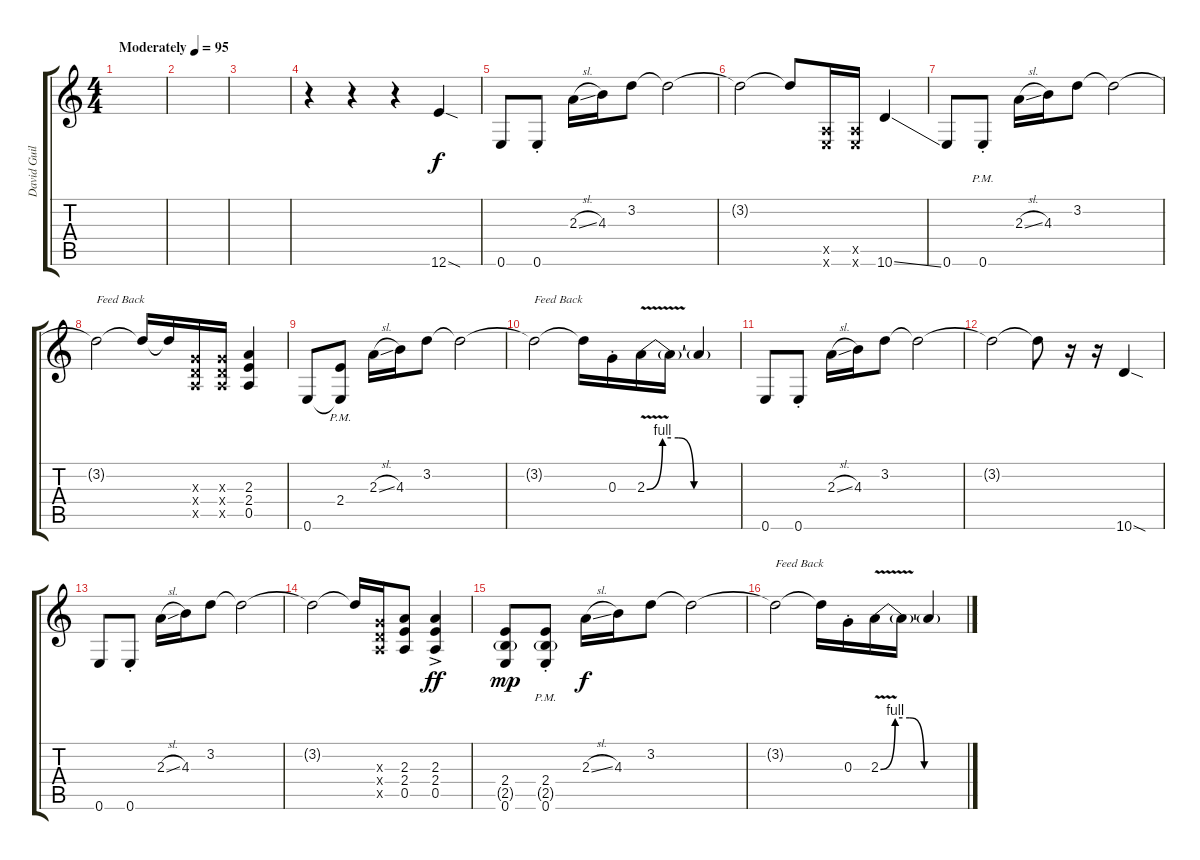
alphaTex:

\track ("David Guilmour" "David Guil") {instrument distortionguitar}
\staff {score tabs}
\tuning (E4 B3 G3 D3 A2 E2) {hide}
\ts (4 4)
\tempo (95 "Moderately")
\clef g2
\ks c
|
|
|
r.4 r.4 r.4 12.6{sod}.4 |
0.6.8 0.6{st}.8 2.3{sl}.16 4.3.16 3.2.8 3.2{t}.2 |
3.2{t}.2 3.2{t}.8 (0.5{x} 0.6{x}).16 (0.5{x} 0.6{x}).16 10.6{ss}.4 |
0.6.8 0.6{pm st}.8 2.3{sl}.16 4.3.16 3.2.8 3.2{t}.2 |
3.2{t}.2{txt "Feed Back"} 3.2{t}.16 3.2{t}.16 (0.3{x} 0.4{x} 0.5{x}).16 (0.3{x} 0.4{x} 0.5{x}).16 (2.3 2.4 0.5).4 |
0.6.8 (2.4{pm} 0.6{t}).8 2.3{sl}.16 4.3.16 3.2.8 3.2{t}.2 |
3.2{t}.2{txt "Feed Back"} 3.2{t}.16 0.3{st}.16 2.3{be (custom 0 0 10 4 20 4 30 0 60 0) v}.16 2.3{t}.16 2.3{t}.4 |
0.6.8 0.6{st}.8 2.3{sl}.16 4.3.16 3.2.8 3.2{t}.2 |
3.2{t}.2 3.2{t}.8 r.16 r.16 10.6{sod}.4 |
0.6.8 0.6{st}.8 2.3{sl}.16 4.3.16 3.2.8 3.2{t}.2 |
3.2{t}.2 3.2{t}.16 (0.3{x} 0.4{x} 0.5{x}).16 (2.3 2.4 0.5).8 (2.3{ac} 2.4{ac} 0.5{ac}).4{dy ff} |
(2.4 2.5{g} 0.6).8{dy mp} (2.4{pm} 2.5{g pm} 0.6{pm st}).8 2.3{sl}.16{dy f} 4.3.16 3.2.8 3.2{t}.2 |
3.2{t}.2{txt "Feed Back"} 3.2{t}.16 0.3{st}.16 2.3{be (custom 0 0 10 4 20 4 30 0 60 0) v}.16 2.3{t}.16 2.3{t}.4
